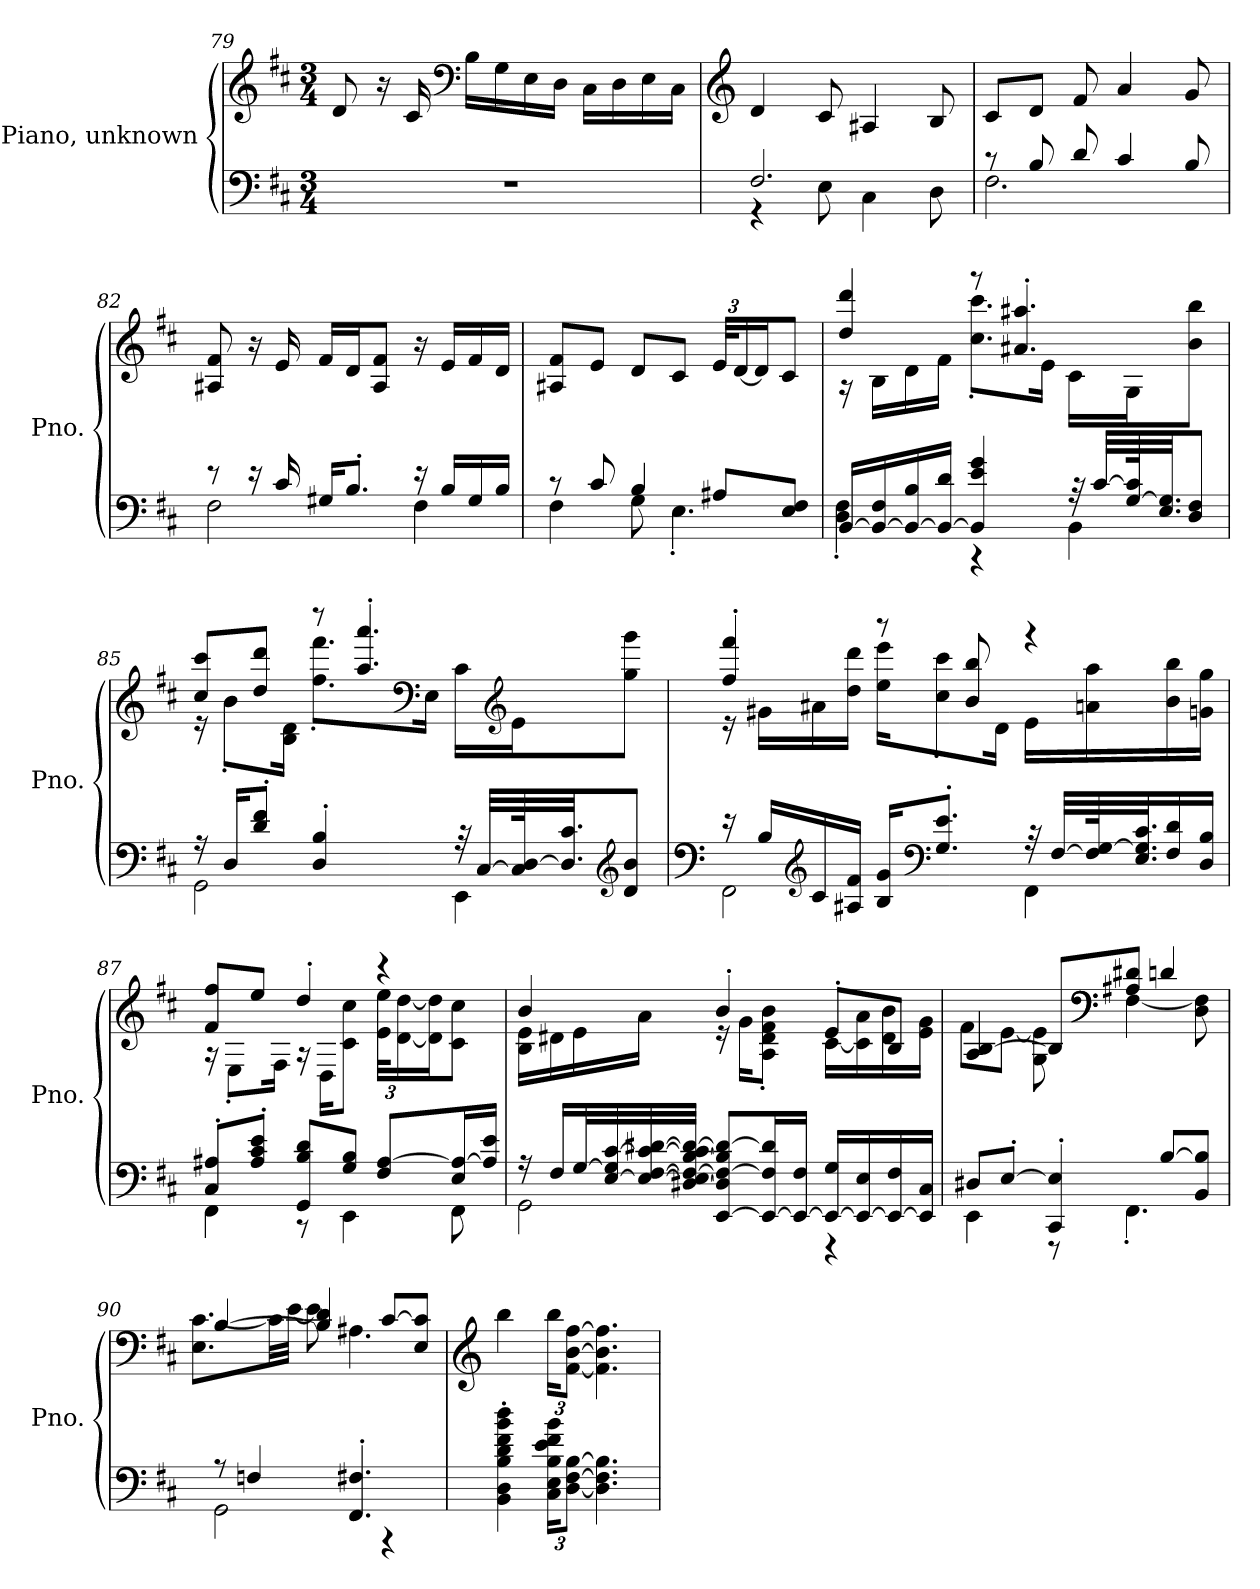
**kern	**kern
*part1	*part1
*staff2	*staff1
*I"Piano, unknown	*
*I'Pno.	*
*clefF4	*clefG2
*k[f#c#]	*k[f#c#]
*M3/4	*M3/4
=79	=79
2.r	8d/
.	16r
.	16c#/
*	*clefF4
.	16B\LL
.	16G\
.	16E\
.	16D\JJ
.	16C#\LL
.	16D\
.	16E\
.	16C#\JJ
=80	=80
*	*clefG2
*^	*
2.F#/	4r	4d/
.	8E\	8c#/
.	4C#\	4A#X/
.	8D\	8B/
!!LO:LB:g=z
=81	=81	=81
8r	2.F#\	8c#/L
8B/	.	8d/J
8d/	.	8f#/
4c#/	.	4a/
8B/	.	8g/
=82	=82	=82
8r	2F#\	8A#X/ 8f#/
16r	.	16r
16c#/	.	16e/
16G#X/KL	.	16f#/LL
8.B'/J	.	16d/J
.	.	8A#/ 8f#/J
16r	4F#\	16r
16B/LL	.	16e/LL
16G#/	.	16f#/
16B/JJ	.	16d/JJ
=83	=83	=83
8r	4F#\	8A#X/ 8f#/L
8c#/	.	8e/J
4B/	8G\	8d/L
.	4.E'\	8c#/J
*	*	*Xbrackettup
8A#X/L	.	48e/KLL
.	.	[24d/
.	.	16d/J]
8E/ 8F#/J	.	8c#/J
!!LO:PB:g=z
=84	=84	=84
*	*	*^
[16BB/LL	4D\' 4F#\'	4dd/ 4ddd/	16r
16BB/_ 16F#/	.	.	16B\LL
16BB/_ 16B/	.	.	16d\
16BB/_ 16d/JJ	.	.	16f#\JJ
4BB/] 4e/ 4g/	4r	8r	8.cc#\' 8.ccc#\'L
.	.	4.a#X/' 4.aa#X/'	.
.	.	.	16e\Jk
32r	4BB\	.	16c#\LL
[32c#/LLL	.	.	.
[64G/ 64c#/]K	.	.	16G\J
32.E/ 32.G/]JJ	.	.	.
8D/ 8F#/J	.	.	8b\ 8bb\J
=85	=85	=85	=85
16r	2GG\	8cc#/ 8ccc#/L	16r
16D/KL	.	.	8b'\L
8d/' 8f#/'J	.	8dd/ 8ddd/J	.
.	.	.	16B\ 16d\Jk
4D/' 4B/'	.	8r	8.ff#\' 8.fff#\'L
.	.	4.aa/' 4.aaa/'	.
*	*	*clefF4	*
.	.	.	16E\Jk
32r	4EE\	.	16c#\LL
[32C#/LLL	.	.	.
*	*	*clefG2	*
64C#/] [64D/K	.	.	16e\J
32.D/] 32.c#/JJ	.	.	.
*clefG2	*	*	*
8d/ 8b/J	.	.	8gg\ 8ggg\J
!!LO:LB:g=z	!!
=86	=86	=86	=86
*clefF4	*	*	*
16r	2FF#\	4ff#/' 4fff#/'	16r
16B/LL	.	.	16g#X\LL
*clefG2	*	*	*
16c#/	.	.	16a#X\
16A#X/ 16f#/JJ	.	.	16dd\ 16ddd\JJ
16B/ 16g/KL	.	8r	16ee\ 16eee\KL
*clefF4	*	*	*
8.G/' 8.e/'J	.	.	8cc#\' 8ccc#\'
.	.	8b/ 8bb/	.
.	.	.	16d\Jk
32r	4FF#\	4r	16e\LL
[32F#/LLL	.	.	.
64F#/] [64G/K	.	.	16an\ 16aa\
32.E/ 32.G/] 32.c#/J	.	.	.
16F#/ 16d/	.	.	16b\ 16bb\
16D/ 16B/JJ	.	.	16gn\ 16gg\JJ
=87	=87	=87	=87
8C#/' 8A#X/'L	4FF#\	8f#/ 8ff#/L	16r
.	.	.	8E'\L
8A#/' 8c#/' 8e/'J	.	8ee/J	.
.	.	.	16F#\Jk
8GG/ 8B/ 8d/L	8r	4dd'/	16r
.	.	.	16D\KL
8G/ 8B/J	4EE\	.	8c#\ 8cc#\J
8F#/ [8A#/L	.	4r	48e\ 48ee\KLL
.	.	.	[24d\ [24dd\
.	.	.	16d\] 16dd\]J
16E/ 16A#/_L	8FF#\	.	8c#\ 8cc#\J
16A#/] 16e/JJ	.	.	.
!!LO:LB:g=z	!!
=88	=88	=88	=88
16r	2GG\	4b/	16B\ 16e\LL
16F#/LL	.	.	16d#X\
[32G/L	.	.	16e\
[32E/ 32G/] [32c#/	.	.	.
32E/_ [32F#/ 32c#/_ [32d#X/	.	.	16a\JJ
[32D#X/ 32E/] 32F#/_ [32B/ 32c#/] 32d#/_JJJ	.	.	.
[8EE/ 8D#/] 8F#/_ 8B/] 8d#/_L	.	4b'/	16r
.	.	.	16g\KL
16EE/_ 16F#/] 16d#/]L	.	.	8A\' 8d#\' 8f#\' 8b\'J
16EE/_ 16F#/JJ	.	.	.
16EE/_ 16G/LL	4r	8e'/L	[16c#\LL
16EE/_ 16E/	.	.	16c#\] 16a\
16EE/_ 16F#/	.	8B/J	16d#\ 16b\
16EE/] 16C#/JJ	.	.	16e\ 16g\JJ
=89	=89	=89	=89
8D#X/L	4EE\	4A/ [4B/	8f#\L
[8E'/J	.	.	[8e\J
4CC#/' 4E/]'	8r	8B/L]	8G\ 8e\]
*	*	*clefF4	*
.	4.FF#'\	8A#X/ 8d#X/J	[4F#\
[8B/L	.	4dn/	.
8BB/ 8B/]J	.	.	8D\ 8F#\]
!!LO:LB:g=z	!!
=90	=90	=90	=90
8r	2GG\	[4B/	8.E\ [8.c#\L
4Fn/	.	.	.
.	.	.	32c#\LL]
.	.	.	[32e\JJJ
.	.	4B/] 4d/	8e\]
4.FF#/' 4.F#X/'	.	.	4.A#X\
.	4r	[8c#/L	.
.	.	8E/ 8c#/]J	.
*v	*v	*	*
*	*v	*v
=91	=91
*	*clefG2
4BB\' 4D\' 4B\' 4d\' 4f#\' 4b\' 4dd\'	4bb\
*Xbrackettup	*
24C#\ 24E\ 24B\ 24e\ 24f#\ 24b\KL	24bb\KL
[12D\ [12F#\ [12B\J	[12f#\ [12b\ [12ff#\J
4.D\] 4.F#\] 4.B\]	4.f#\] 4.b\] 4.ff#\]
=	=
*-	*-
